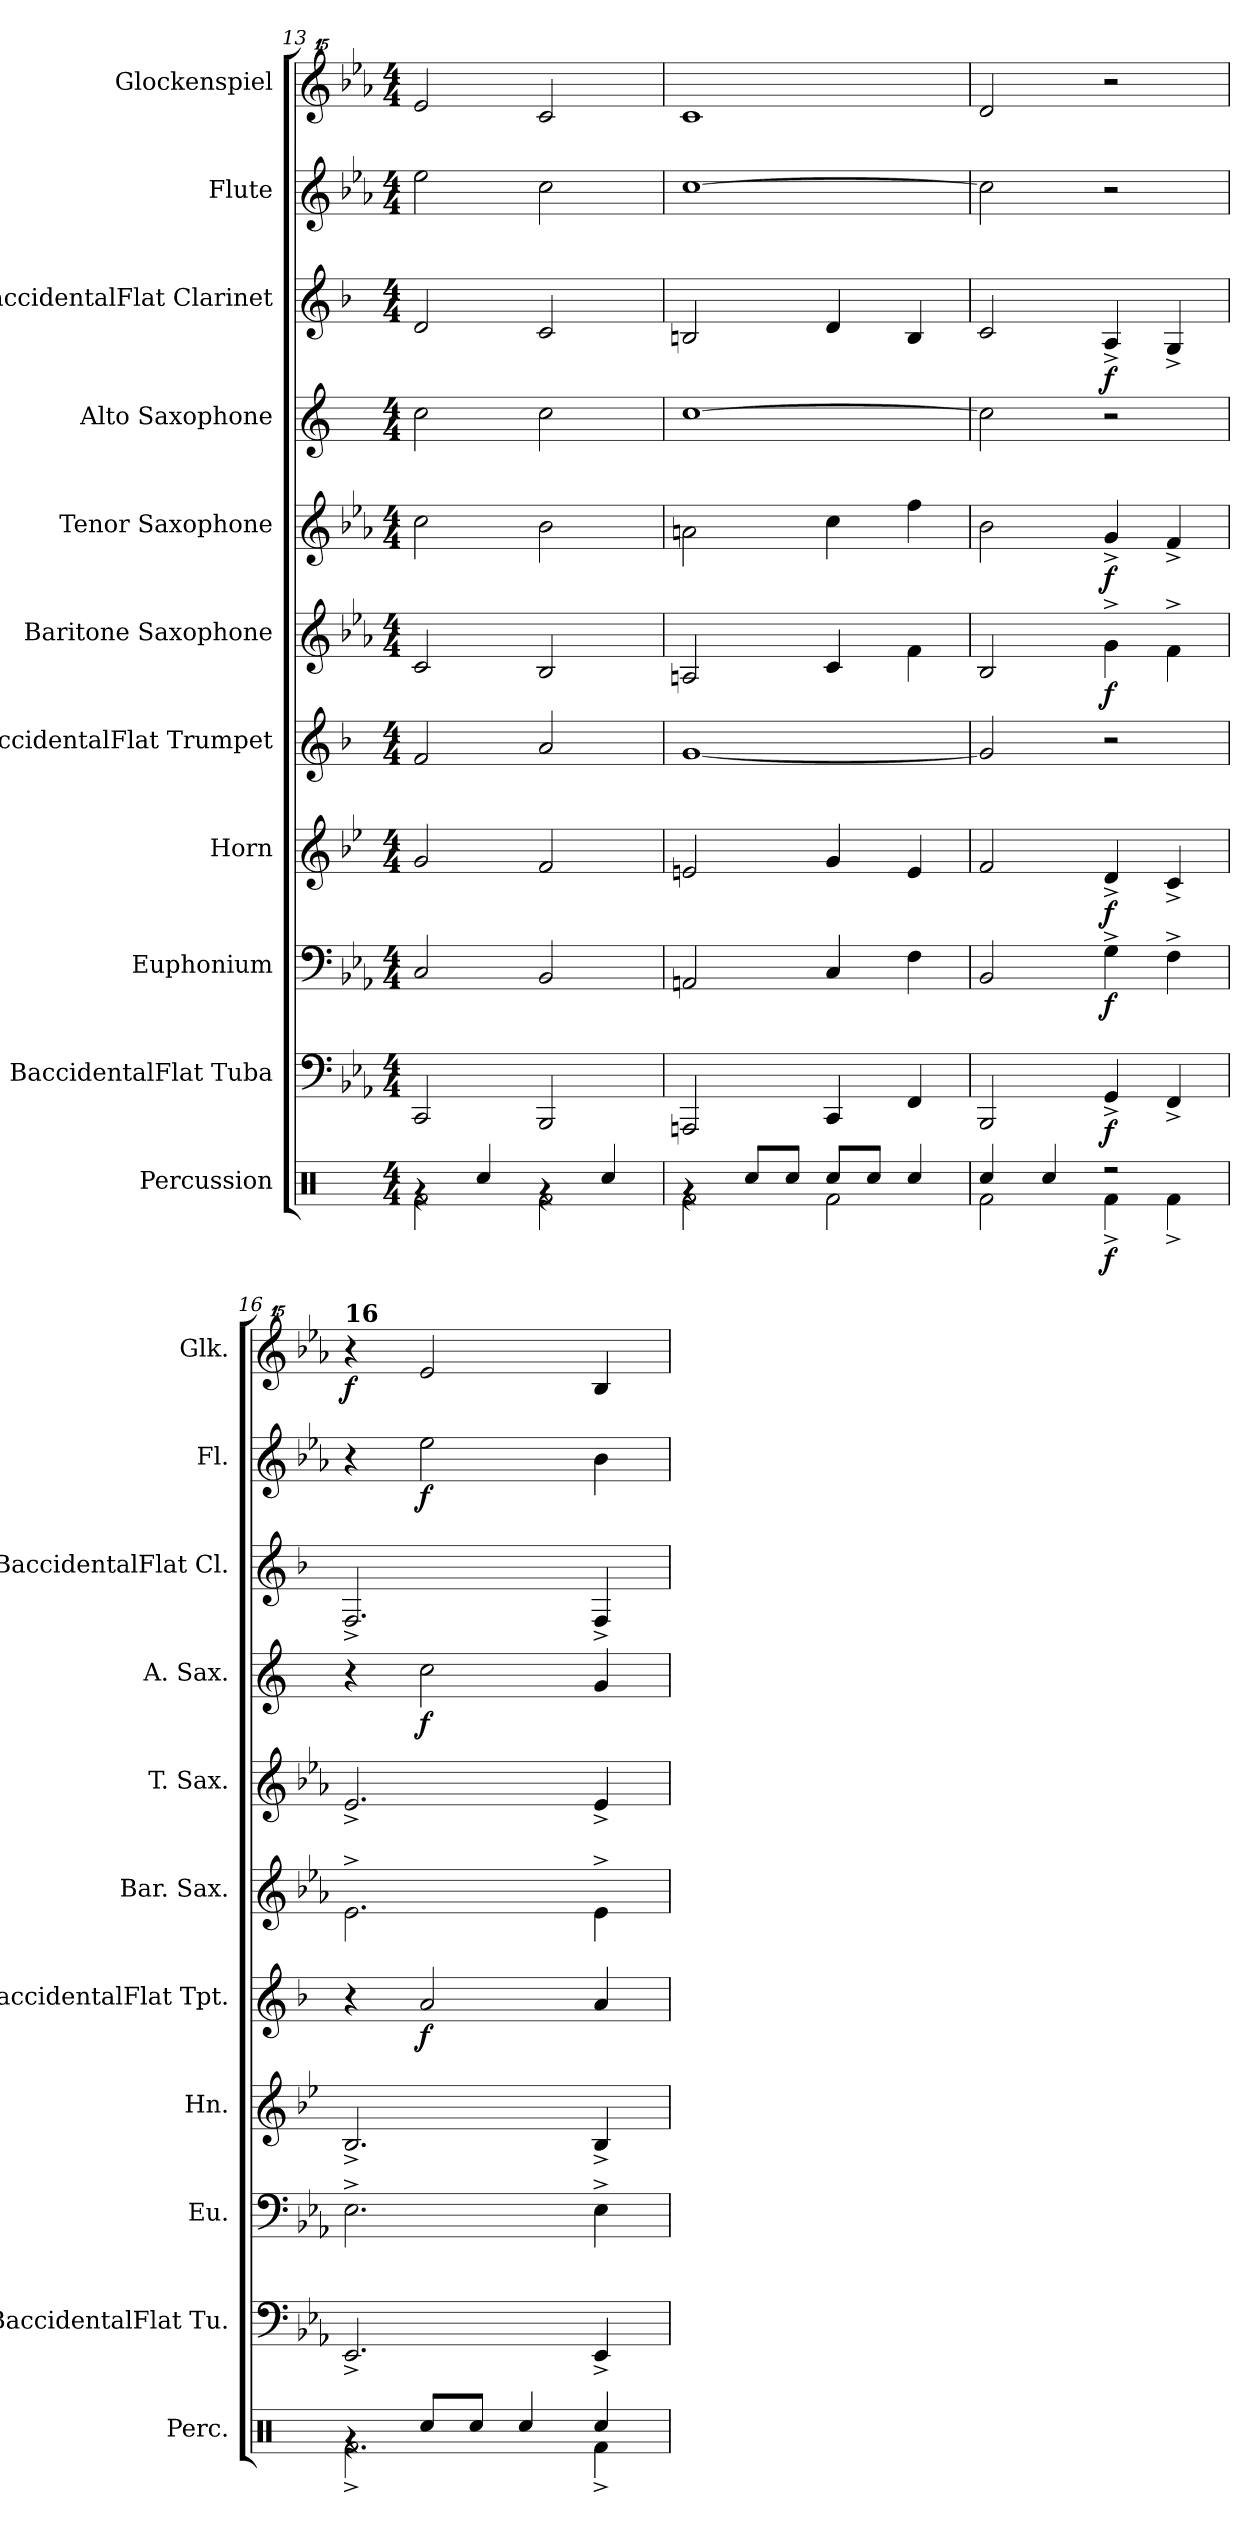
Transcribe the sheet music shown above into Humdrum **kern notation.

**kern	**dynam	**kern	**dynam	**kern	**dynam	**kern	**dynam	**kern	**dynam	**kern	**dynam	**kern	**dynam	**kern	**dynam	**kern	**dynam	**kern	**dynam	**kern	**dynam
*part11	*part11	*part10	*part10	*part9	*part9	*part8	*part8	*part7	*part7	*part6	*part6	*part5	*part5	*part4	*part4	*part3	*part3	*part2	*part2	*part1	*part1
*staff11	*staff11	*staff10	*staff10	*staff9	*staff9	*staff8	*staff8	*staff7	*staff7	*staff6	*staff6	*staff5	*staff5	*staff4	*staff4	*staff3	*staff3	*staff2	*staff2	*staff1	*staff1
*I"Percussion	*	*I"BaccidentalFlat Tuba	*	*I"Euphonium	*	*I"Horn	*	*I"BaccidentalFlat Trumpet	*	*I"Baritone Saxophone	*	*I"Tenor Saxophone	*	*I"Alto Saxophone	*	*I"BaccidentalFlat Clarinet	*	*I"Flute	*	*I"Glockenspiel	*
*I'Perc.	*	*I'BaccidentalFlat Tu.	*	*I'Eu.	*	*I'Hn.	*	*I'BaccidentalFlat Tpt.	*	*I'Bar. Sax.	*	*I'T. Sax.	*	*I'A. Sax.	*	*I'BaccidentalFlat Cl.	*	*I'Fl.	*	*I'Glk.	*
*clefX	*	*clefF4	*	*clefF4	*	*clefG2	*	*clefG2	*	*clefG2	*	*clefG2	*	*clefG2	*	*clefG2	*	*clefG2	*	*clefG^^2	*
*	*	*	*	*	*	*ITrd4c7	*	*ITrd1c2	*	*ITrd12c21	*	*ITrd8c14	*	*ITrd5c9	*	*ITrd1c2	*	*	*	*	*
*k[]	*	*k[b-e-a-]	*	*k[b-e-a-]	*	*k[b-e-a-]	*	*k[b-e-a-]	*	*k[b-e-a-]	*	*k[b-e-a-]	*	*k[b-e-a-]	*	*k[b-e-a-]	*	*k[b-e-a-]	*	*k[b-e-a-]	*
*M4/4	*	*M4/4	*	*M4/4	*	*M4/4	*	*M4/4	*	*M4/4	*	*M4/4	*	*M4/4	*	*M4/4	*	*M4/4	*	*M4/4	*
=13	=13	=13	=13	=13	=13	=13	=13	=13	=13	=13	=13	=13	=13	=13	=13	=13	=13	=13	=13	=13	=13
*^	*	*	*	*	*	*	*	*	*	*	*	*	*	*	*	*	*	*	*	*	*
4rg	2Rf\	.	2CC/	.	2C/	.	2c/	.	2e-/	.	2C/	.	2c\	.	2e-\	.	2c/	.	2ee-\	.	2eee-/	.
4Rcc/	.	.	.	.	.	.	.	.	.	.	.	.	.	.	.	.	.	.	.	.	.	.
4rg	2Rf\	.	2BBB-/	.	2BB-/	.	2B-/	.	2g/	.	2BB-/	.	2B-\	.	2e-\	.	2B-/	.	2cc\	.	2ccc/	.
4Rcc/	.	.	.	.	.	.	.	.	.	.	.	.	.	.	.	.	.	.	.	.	.	.
=14	=14	=14	=14	=14	=14	=14	=14	=14	=14	=14	=14	=14	=14	=14	=14	=14	=14	=14	=14	=14	=14	=14
4rg	2Rf\	.	2AAAn/	.	2AAn/	.	2An/	.	[1f	.	2AAn/	.	2An\	.	[1e-	.	2An/	.	[1cc	.	1ccc	.
8Rcc/L	.	.	.	.	.	.	.	.	.	.	.	.	.	.	.	.	.	.	.	.	.	.
8Rcc/J	.	.	.	.	.	.	.	.	.	.	.	.	.	.	.	.	.	.	.	.	.	.
8Rcc/L	2Rf\	.	4CC/	.	4C/	.	4c/	.	.	.	4C/	.	4c\	.	.	.	4c/	.	.	.	.	.
8Rcc/J	.	.	.	.	.	.	.	.	.	.	.	.	.	.	.	.	.	.	.	.	.	.
4Rcc/	.	.	4FF/	.	4F\	.	4A/	.	.	.	4F\	.	4f\	.	.	.	4A/	.	.	.	.	.
=15	=15	=15	=15	=15	=15	=15	=15	=15	=15	=15	=15	=15	=15	=15	=15	=15	=15	=15	=15	=15	=15	=15
4Rcc/	2Rf\	.	2BBB-/	.	2BB-/	.	2B-/	.	2f/]	.	2BB-/	.	2B-\	.	2e-\]	.	2B-/	.	2cc\]	.	2ddd/	.
4Rcc/	.	.	.	.	.	.	.	.	.	.	.	.	.	.	.	.	.	.	.	.	.	.
!	!	!LO:DY:b	!	!LO:DY:b	!	!LO:DY:b	!	!LO:DY:b	!	!	!	!LO:DY:b	!	!LO:DY:b	!	!	!	!LO:DY:b	!	!	!	!
2r	4Rf^\	f	4GG^/	f	4G^\	f	4G^/	f	2r	.	4G^\	f	4G^/	f	2r	.	4G^/	f	2r	.	2r	.
.	4Rf^\	.	4FF^/	.	4F^\	.	4F^/	.	.	.	4F^\	.	4F^/	.	.	.	4F^/	.	.	.	.	.
=16	=16	=16	=16	=16	=16	=16	=16	=16	=16	=16	=16	=16	=16	=16	=16	=16	=16	=16	=16	=16	=16	=16
!	!	!	!	!	!	!	!	!	!	!	!	!	!	!	!	!	!	!	!	!	!LO:TX:a:B:t=16	!
!	!	!	!	!	!	!	!	!	!	!	!	!	!	!	!	!	!	!	!	!	!	!LO:DY:b
4rg	2.Rf^\	.	2.EE-^/	.	2.E-^\	.	2.E-^/	.	4r	.	2.E-^\	.	2.E-^/	.	4r	.	2.E-^/	.	4r	.	4r	f
!	!	!	!	!	!	!	!	!	!	!LO:DY:b	!	!	!	!	!	!LO:DY:b	!	!	!	!LO:DY:b	!	!
8Rcc/L	.	.	.	.	.	.	.	.	2g/	f	.	.	.	.	2e-\	f	.	.	2ee-\	f	2eee-/	.
8Rcc/J	.	.	.	.	.	.	.	.	.	.	.	.	.	.	.	.	.	.	.	.	.	.
4Rcc/	.	.	.	.	.	.	.	.	.	.	.	.	.	.	.	.	.	.	.	.	.	.
4Rcc/	4Rf^\	.	4EE-^/	.	4E-^\	.	4E-^/	.	4g/	.	4E-^\	.	4E-^/	.	4B-/	.	4E-^/	.	4b-\	.	4bb-/	.
*v	*v	*	*	*	*	*	*	*	*	*	*	*	*	*	*	*	*	*	*	*	*	*
=	=	=	=	=	=	=	=	=	=	=	=	=	=	=	=	=	=	=	=	=	=
*-	*-	*-	*-	*-	*-	*-	*-	*-	*-	*-	*-	*-	*-	*-	*-	*-	*-	*-	*-	*-	*-
